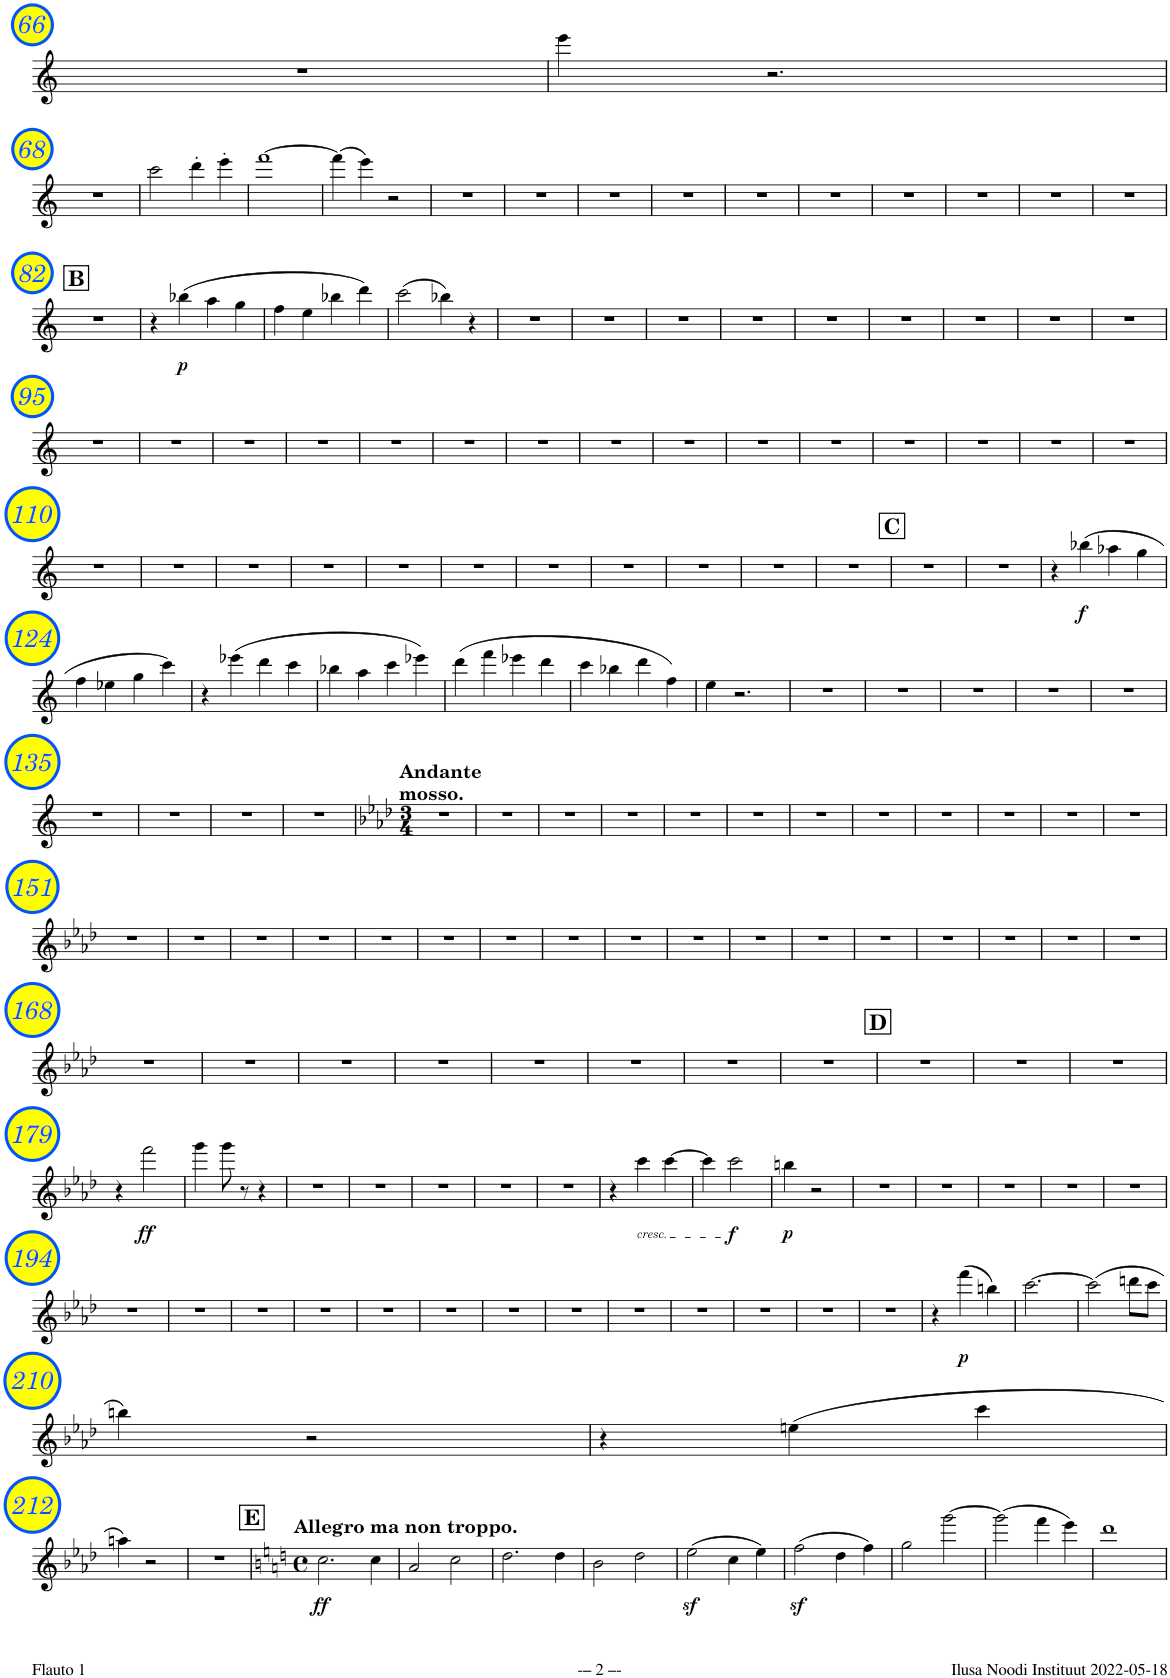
**kern	**dynam
*part1	*part1
*staff1	*staff1
*I"Flute	*
*I'Fl	*
!!LO:PB:g=z
*clefG2	*
*k[]	*
*M2/2	*
*met(c|)	*
=66	=66
1r	.
=67	=67
4eee\	.
2.r	.
!!LO:LB:g=z
=68	=68
1r	.
=69	=69
2ccc\	.
4ddd'\	.
4eee'\	.
=70	=70
[1fff	.
=71	=71
(4fff\]	.
4eee\)	.
2r	.
=72	=72
1r	.
=73	=73
1r	.
=74	=74
1r	.
=75	=75
1r	.
=76	=76
1r	.
=77	=77
1r	.
=78	=78
1r	.
=79	=79
1r	.
=80	=80
1r	.
=81	=81
1r	.
!!LO:LB:g=z
!!LO:REH:place=s1:a:B:cj:fs=14:t=B
=82	=82
1r	.
=83	=83
4r	.
!	!LO:DY:b
(4bb-X\	p
4aa\	.
4gg\	.
=84	=84
4ff\	.
4ee\	.
4bb-X\	.
4ddd\)	.
=85	=85
(2ccc\	.
4bb-X\)	.
4r	.
=86	=86
1r	.
=87	=87
1r	.
=88	=88
1r	.
=89	=89
1r	.
=90	=90
1r	.
=91	=91
1r	.
=92	=92
1r	.
=93	=93
1r	.
=94	=94
1r	.
!!LO:LB:g=z
=95	=95
1r	.
=96	=96
1r	.
=97	=97
1r	.
=98	=98
1r	.
=99	=99
1r	.
=100	=100
1r	.
=101	=101
1r	.
=102	=102
1r	.
=103	=103
1r	.
=104	=104
1r	.
=105	=105
1r	.
=106	=106
1r	.
=107	=107
1r	.
=108	=108
1r	.
=109	=109
1r	.
!!LO:LB:g=z
=110	=110
1r	.
=111	=111
1r	.
=112	=112
1r	.
=113	=113
1r	.
=114	=114
1r	.
=115	=115
1r	.
=116	=116
1r	.
=117	=117
1r	.
=118	=118
1r	.
=119	=119
1r	.
=120	=120
1r	.
!!LO:REH:place=s1:a:B:cj:fs=14:t=C
=121	=121
1r	.
=122	=122
1r	.
=123	=123
4r	.
!	!LO:DY:b
(4bb-X\	f
4aa-X\	.
4gg\	.
!!LO:LB:g=z
=124	=124
4ff\	.
4ee-X\	.
4gg\	.
4ccc\)	.
=125	=125
4r	.
(4eee-X\	.
4ddd\	.
4ccc\	.
=126	=126
4bb-X\	.
4aa\	.
4ccc\	.
4eee-X\)	.
=127	=127
(4ddd\	.
4fff\	.
4eee-X\	.
4ddd\	.
=128	=128
4ccc\	.
4bb-X\	.
4ddd\	.
4ff\)	.
=129	=129
4ee\	.
2.r	.
=130	=130
1r	.
=131	=131
1r	.
=132	=132
1r	.
=133	=133
1r	.
=134	=134
1r	.
!!LO:LB:g=z
=135	=135
1r	.
=136	=136
1r	.
=137	=137
1r	.
=138	=138
1r	.
=139	=139
*k[b-e-a-d-]	*
*M3/4	*
!LO:TX:a:B:t=Andante	!
!LO:TX:a:t=mosso.	!
2.r	.
=140	=140
2.r	.
=141	=141
2.r	.
=142	=142
2.r	.
=143	=143
2.r	.
=144	=144
2.r	.
=145	=145
2.r	.
=146	=146
2.r	.
=147	=147
2.r	.
=148	=148
2.r	.
=149	=149
2.r	.
=150	=150
2.r	.
!!LO:LB:g=z
=151	=151
2.r	.
=152	=152
2.r	.
=153	=153
2.r	.
=154	=154
2.r	.
=155	=155
2.r	.
=156	=156
2.r	.
=157	=157
2.r	.
=158	=158
2.r	.
=159	=159
2.r	.
=160	=160
2.r	.
=161	=161
2.r	.
=162	=162
2.r	.
=163	=163
2.r	.
=164	=164
2.r	.
=165	=165
2.r	.
=166	=166
2.r	.
=167	=167
2.r	.
!!LO:LB:g=z
=168	=168
2.r	.
=169	=169
2.r	.
=170	=170
2.r	.
=171	=171
2.r	.
=172	=172
2.r	.
=173	=173
2.r	.
=174	=174
2.r	.
=175	=175
2.r	.
!!LO:REH:place=s1:a:B:cj:fs=14:t=D
=176	=176
2.r	.
=177	=177
2.r	.
=178	=178
2.r	.
!!LO:LB:g=z
=179	=179
4r	.
!	!LO:DY:b
2fff\	ff
=180	=180
4ggg\	.
8ggg\	.
8r	.
4r	.
=181	=181
2.r	.
=182	=182
2.r	.
=183	=183
2.r	.
=184	=184
2.r	.
=185	=185
2.r	.
=186	=186
4r	.
!LO:TX:b:i:t=cresc.	!
4ccc\	.
[4ccc\	.
=187	=187
4ccc\]	.
!	!LO:DY:b
2ccc\	f
=188	=188
!	!LO:DY:b
4bbn\	p
2r	.
=189	=189
2.r	.
=190	=190
2.r	.
=191	=191
2.r	.
=192	=192
2.r	.
=193	=193
2.r	.
!!LO:LB:g=z
=194	=194
2.r	.
=195	=195
2.r	.
=196	=196
2.r	.
=197	=197
2.r	.
=198	=198
2.r	.
=199	=199
2.r	.
=200	=200
2.r	.
=201	=201
2.r	.
=202	=202
2.r	.
=203	=203
2.r	.
=204	=204
2.r	.
=205	=205
2.r	.
=206	=206
2.r	.
=207	=207
4r	.
!	!LO:DY:b
(4fff\	p
4bbn\)	.
=208	=208
[2.ccc\	.
=209	=209
(2ccc\]	.
8dddn\L	.
8ccc\J	.
!!LO:LB:g=z
=210	=210
4bbn\)	.
2r	.
=211	=211
4r	.
(4een\	.
4ccc\	.
!!LO:LB:g=z
=212	=212
4aan\)	.
2r	.
=213	=213
2.r	.
=214	=214
!!LO:REH:place=s1:a:B:cj:fs=14:t=E
*k[]	*
*M4/4	*
*met(c)	*
!LO:TX:a:B:t=Allegro ma non troppo.	!
!	!LO:DY:b
2.cc\	ff
4cc\	.
=215	=215
2a/	.
2cc\	.
=216	=216
2.dd\	.
4dd\	.
=217	=217
2b\	.
2dd\	.
=218	=218
(2eez<\	.
4cc\	.
4ee\)	.
=219	=219
(2ffz<\	.
4dd\	.
4ff\)	.
=220	=220
2gg\	.
[2ggg\	.
=221	=221
(2ggg\]	.
4fff\	.
4eee\)	.
=222	=222
1ddd	.
=	=
*-	*-
